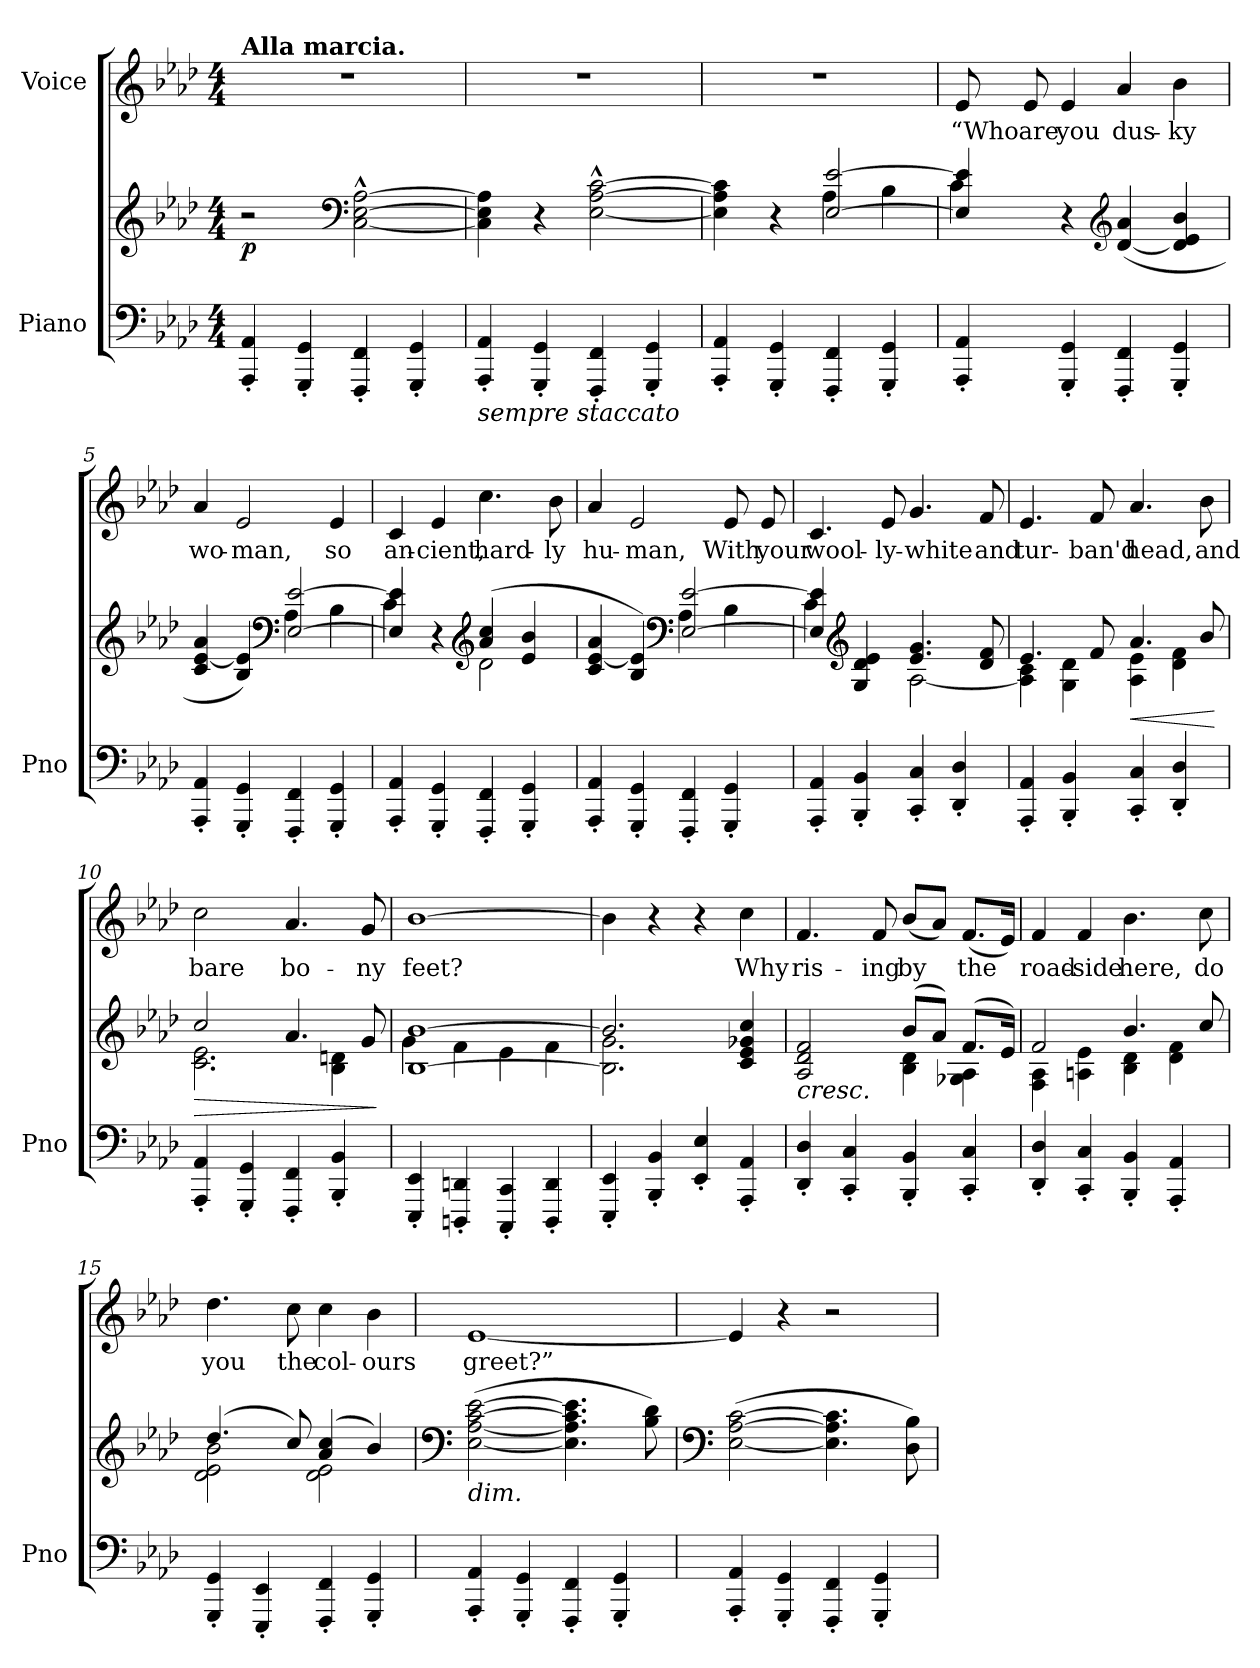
**kern	**kern	**dynam	**kern	**text
*part2	*part2	*part2	*part1	*part1
*staff3	*staff2	*staff2/3	*staff1	*staff1
*I"Piano	*	*	*I"Voice	*
*I'Pno	*	*	*	*
*clefF4	*clefG2	*	*clefG2	*
*k[b-e-a-d-]	*k[b-e-a-d-]	*	*k[b-e-a-d-]	*
*M4/4	*M4/4	*	*M4/4	*
=1	=1	=1	=1	=1
!	!	!	!LO:TX:a:B:t=Alla marcia.	!
!	!	!LO:DY:b	!	!
4AAA-/' 4AA-/'	2r	p	1r	.
4GGG/' 4GG/'	.	.	.	.
*	*clefF4	*	*	*
4FFF/' 4FF/'	[2C\^^ [2E-\^^ [2A-\^^	.	.	.
4GGG/' 4GG/'	.	.	.	.
=2	=2	=2	=2	=2
!LO:TX:b:i:t=sempre staccato	!	!	!	!
4AAA-/' 4AA-/'	4C\] 4E-\] 4A-\]	.	1r	.
4GGG/' 4GG/'	4r	.	.	.
4FFF/' 4FF/'	[2E-\^^ [2A-\^^ [2c\^^	.	.	.
4GGG/' 4GG/'	.	.	.	.
=3	=3	=3	=3	=3
*	*^	*	*	*
4AAA-/' 4AA-/'	4E-\] 4A-\] 4c\]	2ryy	.	1r	.
4GGG/' 4GG/'	4r	.	.	.	.
4FFF/' 4FF/'	[<2E-/ [2e-/	4A-\	.	.	.
4GGG/' 4GG/'	.	4B-\	.	.	.
=4	=4	=4	=4	=4	=4
!	!	!	!	!	!LO:LY:b
4AAA-/' 4AA-/'	4E-/] 4e-/]	4c\	.	8e-/	“Who
!	!	!	!	!	!LO:LY:b
.	.	.	.	8e-/	are
!	!	!	!	!	!LO:LY:b
4GGG/' 4GG/'	4r	2.ryy	.	4e-/	you
*	*clefG2	*	*	*	*
!	!	!	!	!	!LO:LY:b
4FFF/' 4FF/'	(>[4d-/ 4a-/	.	.	4a-/	dus-
!	!	!	!	!	!LO:LY:b
4GGG/' 4GG/'	4d-/] 4e-/ 4b-/	.	.	4b-\	-ky
!!LO:LB:g=z
=5	=5	=5	=5	=5	=5
!	!	!	!	!	!LO:LY:b
4AAA-/' 4AA-/'	4c/ [4e-/ 4a-/	2ryy	.	4a-/	wo-
!	!	!	!	!	!LO:LY:b
4GGG/' 4GG/'	4B-/ 4e-/])	.	.	2e-/	-man,
*	*clefF4	*	*	*	*
4FFF/' 4FF/'	[<2E-/ [2e-/	4A-\	.	.	.
!	!	!	!	!	!LO:LY:b
4GGG/' 4GG/'	.	4B-\	.	4e-/	so
=6	=6	=6	=6	=6	=6
!	!	!	!	!	!LO:LY:b
4AAA-/' 4AA-/'	4E-/] 4e-/]	4c\	.	4c/	an-
!	!	!	!	!	!LO:LY:b
4GGG/' 4GG/'	4r	4ryy	.	4e-/	-cient,
*	*clefG2	*	*	*	*
!	!	!	!	!	!LO:LY:b
4FFF/' 4FF/'	(4a-/ 4cc/	2d-\	.	4.cc\	hard-
4GGG/' 4GG/'	4e-/ 4b-/	.	.	.	.
!	!	!	!	!	!LO:LY:b
.	.	.	.	8b-\	-ly
=7	=7	=7	=7	=7	=7
!	!	!	!	!	!LO:LY:b
4AAA-/' 4AA-/'	4c/ [4e-/ 4a-/	2ryy	.	4a-/	hu-
!	!	!	!	!	!LO:LY:b
4GGG/' 4GG/'	4B-/ 4e-/])	.	.	2e-/	-man,
*	*clefF4	*	*	*	*
4FFF/' 4FF/'	[<2E-/ [2e-/	4A-\	.	.	.
!	!	!	!	!	!LO:LY:b
4GGG/' 4GG/'	.	4B-\	.	8e-/	With
!	!	!	!	!	!LO:LY:b
.	.	.	.	8e-/	your
=8	=8	=8	=8	=8	=8
!	!	!	!	!	!LO:LY:b
4AAA-/' 4AA-/'	4E-/] 4e-/]	4c\	.	4.c/	wool-
*	*clefG2	*	*	*	*
4BBB-/' 4BB-/'	4G/ 4d-/ 4e-/	4ryy	.	.	.
!	!	!	!	!	!LO:LY:b
.	.	.	.	8e-/	-ly-
!	!	!	!	!	!LO:LY:b
4CC/' 4C/'	4.e-/ 4.g/	[2A-\	.	4.g/	-white
4DD-/' 4D-/'	.	.	.	.	.
!	!	!	!	!	!LO:LY:b
.	8d-/ 8f/	.	.	8f/	and
!!LO:LB:g=z
=9	=9	=9	=9	=9	=9
!	!	!	!	!	!LO:LY:b
4AAA-/' 4AA-/'	4.e-/	4A-\] 4c\	.	4.e-/	tur-
4BBB-/' 4BB-/'	.	4G\ 4d-\	.	.	.
!	!	!	!	!	!LO:LY:b
.	8f/	.	.	8f/	-ban'd
!	!	!	!LO:HP:b	!	!LO:LY:b
4CC/' 4C/'	4.a-/	4A-\ 4e-\	<	4.a-/	head,
4DD-/' 4D-/'	.	4d-\ 4f\	.	.	.
!	!	!	!	!	!LO:LY:b
.	8b-/	.	.	8b-\	and
*	*v	*v	*	*	*
.	.	[	.	.
=10	=10	=10	=10	=10
!	!	!LO:HP:b	!	!LO:LY:b
*	*^	*	*	*
4AAA-/' 4AA-/'	2cc/	2.c\ 2.e-\	>	2cc\	bare
4GGG/' 4GG/'	.	.	.	.	.
!	!	!	!	!	!LO:LY:b
4FFF/' 4FF/'	4.a-/	.	.	4.a-/	bo-
4BBB-/' 4BB-/'	.	4B-\ 4dn\	.	.	.
!	!	!	!	!	!LO:LY:b
.	8g/	.	.	8g/	-ny
*	*v	*v	*	*	*
.	.	]	.	.
=11	=11	=11	=11	=11
*	*^	*	*	*
!	!	!	!	!	!LO:LY:b
4EEE-/' 4EE-/'	[<1B- [1b-	4g\	.	[1b-	feet?
4DDDn/' 4DDn/'	.	4f\	.	.	.
4CCC/' 4CC/'	.	4e-\	.	.	.
4DDD/' 4DD/'	.	4f\	.	.	.
=12	=12	=12	=12	=12	=12
4EEE-/' 4EE-/'	2.b-/]	2.B-\] 2.g\	.	4b-\]	.
4BBB-/' 4BB-/'	.	.	.	4r	.
4EE-/' 4E-/'	.	.	.	4r	.
!	!	!	!	!	!LO:LY:b
4AAA-/' 4AA-/'	4c/ 4e-/ 4g-X/ 4cc/	4ryy	.	4cc\	Why
!!LO:PB:g=z
=13	=13	=13	=13	=13	=13
!	!LO:TX:b:i:t=cresc.	!	!	!	!
!	!	!	!	!	!LO:LY:b
4DD-/' 4D-/'	2A-/ 2d-/ 2f/	2ryy	.	4.f/	ris-
4CC/' 4C/'	.	.	.	.	.
!	!	!	!	!	!LO:LY:b
.	.	.	.	8f/	-ing
!	!	!	!	!	!LO:LY:b
4BBB-/' 4BB-/'	(8b-/L	4B-\ 4d-\	.	(8b-/L	by
.	8a-/J)	.	.	8a-/J)	.
!	!	!	!	!	!LO:LY:b
4CC/' 4C/'	(8.f/L	4G-X\ 4A-\	.	(8.f/L	the
.	16e-/Jk)	.	.	16e-/Jk)	.
=14	=14	=14	=14	=14	=14
!	!	!	!	!	!LO:LY:b
4DD-/' 4D-/'	2f/	4F\ 4A-\	.	4f/	road-
!	!	!	!	!	!LO:LY:b
4CC/' 4C/'	.	4An\ 4e-\	.	4f/	-side
!	!	!	!	!	!LO:LY:b
4BBB-/' 4BB-/'	4.b-/	4B-\ 4d-\	.	4.b-\	here,
4AAA-/' 4AA-/'	.	4d-\ 4f\	.	.	.
!	!	!	!	!	!LO:LY:b
.	8cc/	.	.	8cc\	do
=15	=15	=15	=15	=15	=15
!	!	!	!	!	!LO:LY:b
4GGG/' 4GG/'	(4.dd-/	2d-\ 2e-\ 2b-\	.	4.dd-\	you
4EEE-/' 4EE-/'	.	.	.	.	.
!	!	!	!	!	!LO:LY:b
.	8cc/)	.	.	8cc\	the
!	!	!	!	!	!LO:LY:b
4FFF/' 4FF/'	(4a-/ 4cc/	2d-\ 2e-\	.	4cc\	col-
!	!	!	!	!	!LO:LY:b
4GGG/' 4GG/'	4b-/)	.	.	4b-\	-ours
*	*v	*v	*	*	*
=16	=16	=16	=16	=16
*	*clefF4	*	*	*
!	!LO:TX:b:i:t=dim.	!	!	!
!	!	!	!	!LO:LY:b
4AAA-/' 4AA-/'	([2E-\ [2A-\ [2c\ [2e-\	.	[1e-	greet?”
4GGG/' 4GG/'	.	.	.	.
4FFF/' 4FF/'	4.E-\] 4.A-\] 4.c\] 4.e-\]	.	.	.
4GGG/' 4GG/'	.	.	.	.
.	8B-\ 8d-\)	.	.	.
=17	=17	=17	=17	=17
*	*clefF4	*	*	*
4AAA-/' 4AA-/'	([2E-\ [2A-\ [2c\	.	4e-/]	.
4GGG/' 4GG/'	.	.	4r	.
4FFF/' 4FF/'	4.E-\] 4.A-\] 4.c\]	.	2r	.
4GGG/' 4GG/'	.	.	.	.
.	8D-\ 8B-\)	.	.	.
=	=	=	=	=
*-	*-	*-	*-	*-
